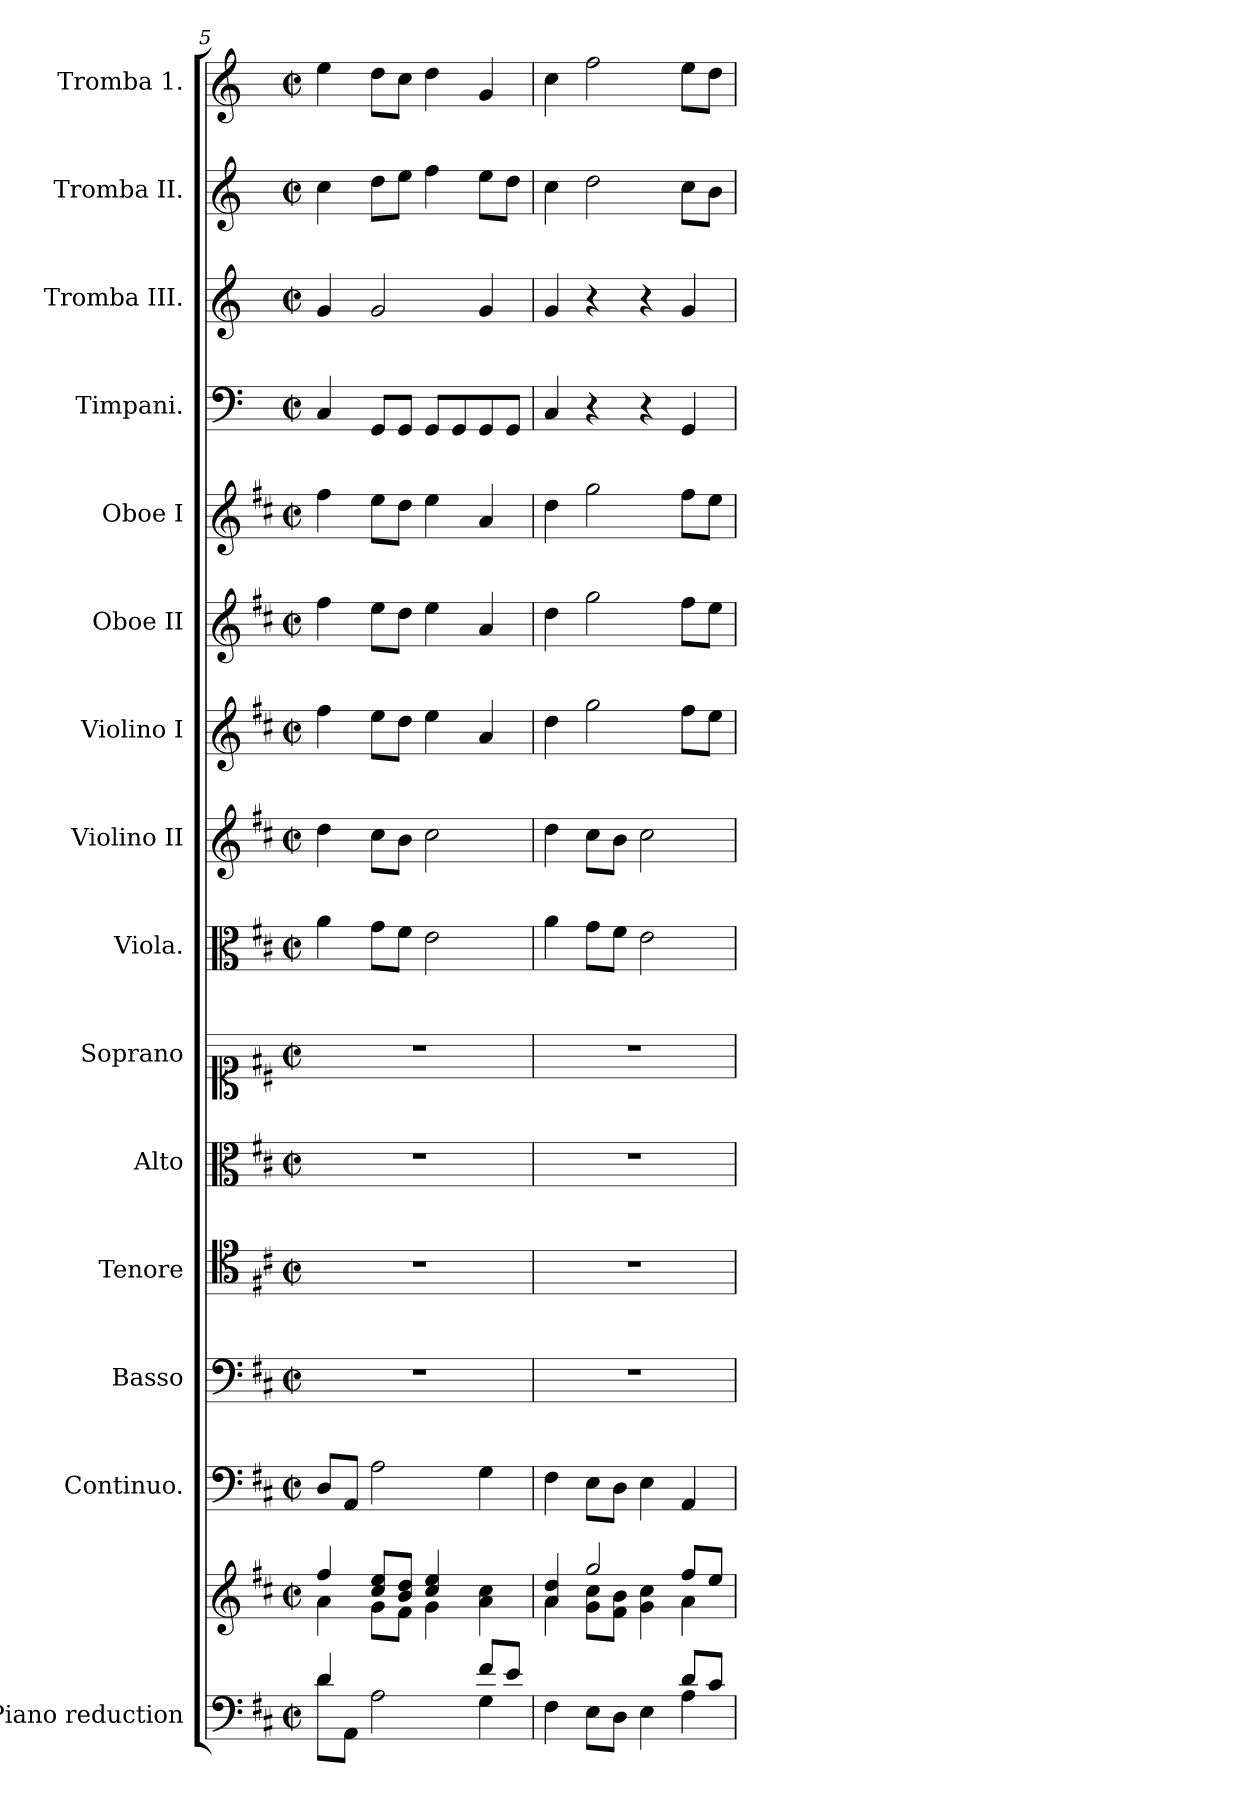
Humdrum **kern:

**kern	**kern	**kern	**kern	**kern	**kern	**kern	**kern	**kern	**kern	**kern	**kern	**kern	**kern	**kern	**kern
*part15	*part15	*part14	*part13	*part12	*part11	*part10	*part9	*part8	*part7	*part6	*part5	*part4	*part3	*part2	*part1
*staff16	*staff15	*staff14	*staff13	*staff12	*staff11	*staff10	*staff9	*staff8	*staff7	*staff6	*staff5	*staff4	*staff3	*staff2	*staff1
*I"Piano reduction	*	*I"Continuo.	*I"Basso	*I"Tenore	*I"Alto	*I"Soprano	*I"Viola.	*I"Violino II	*I"Violino I	*I"Oboe II	*I"Oboe I	*I"Timpani.	*I"Tromba III.	*I"Tromba II.	*I"Tromba 1.
*I'Pno	*	*	*	*	*	*	*I'Vla	*	*I'Vln	*I'Ob	*I'Ob	*I'Timp	*	*	*
*clefF4	*clefG2	*clefF4	*clefF4	*clefC4	*clefC3	*clefC1	*clefC3	*clefG2	*clefG2	*clefG2	*clefG2	*clefF4	*clefG2	*clefG2	*clefG2
*	*	*	*	*	*	*	*	*	*	*	*	*ITrd-1c-2	*ITrd-1c-2	*ITrd-1c-2	*ITrd-1c-2
*k[f#c#]	*k[f#c#]	*k[f#c#]	*k[f#c#]	*k[f#c#]	*k[f#c#]	*k[f#c#]	*k[f#c#]	*k[f#c#]	*k[f#c#]	*k[f#c#]	*k[f#c#]	*k[f#c#]	*k[f#c#]	*k[f#c#]	*k[f#c#]
*M2/2	*M2/2	*M2/2	*M2/2	*M2/2	*M2/2	*M2/2	*M2/2	*M2/2	*M2/2	*M2/2	*M2/2	*M2/2	*M2/2	*M2/2	*M2/2
*met(c|)	*met(c|)	*met(c|)	*met(c|)	*met(c|)	*met(c|)	*met(c|)	*met(c|)	*met(c|)	*met(c|)	*met(c|)	*met(c|)	*met(c|)	*met(c|)	*met(c|)	*met(c|)
=5	=5	=5	=5	=5	=5	=5	=5	=5	=5	=5	=5	=5	=5	=5	=5
*^	*^	*	*	*	*	*	*	*	*	*	*	*	*	*	*
4d/	8d\L	4ff#/	4a\	8D/L	1r	1r	1r	1r	4a\	4dd\	4ff#\	4ff#\	4ff#\	4D/	4a/	4dd\	4ff#\
.	8AA\J	.	.	8AA/J	.	.	.	.	.	.	.	.	.	.	.	.	.
2ryy	2A\	8cc#/ 8ee/L	8g\L	2A\	.	.	.	.	8g\L	8cc#\L	8ee\L	8ee\L	8ee\L	8AA/L	2a/	8ee\L	8ee\L
.	.	8b/ 8dd/J	8f#\J	.	.	.	.	.	8f#\J	8b\J	8dd\J	8dd\J	8dd\J	8AA/J	.	8ff#\J	8dd\J
.	.	4cc#/ 4ee/	4g\	.	.	.	.	.	2e\	2cc#\	4ee\	4ee\	4ee\	8AA/L	.	4gg\	4ee\
.	.	.	.	.	.	.	.	.	.	.	.	.	.	8AA/	.	.	.
8f#/L	4G\	4a\ 4cc#\	4ryy	4G\	.	.	.	.	.	.	4a/	4a/	4a/	8AA/	4a/	8ff#\L	4a/
8e/J	.	.	.	.	.	.	.	.	.	.	.	.	.	8AA/J	.	8ee\J	.
!!LO:PB:g=z
=6	=6	=6	=6	=6	=6	=6	=6	=6	=6	=6	=6	=6	=6	=6	=6	=6	=6
2ryy	4F#\	4a/ 4dd/	4a\	4F#\	1r	1r	1r	1r	4a\	4dd\	4dd\	4dd\	4dd\	4D/	4a/	4dd\	4dd\
.	8E\L	2gg/	8g\ 8cc#\L	8E\L	.	.	.	.	8g\L	8cc#\L	2gg\	2gg\	2gg\	4r	4r	2ee\	2gg\
.	8D\J	.	8f#\ 8b\J	8D\J	.	.	.	.	8f#\J	8b\J	.	.	.	.	.	.	.
4ryy	4E\	.	4g\ 4cc#\	4E\	.	.	.	.	2e\	2cc#\	.	.	.	4r	4r	.	.
8d/L	4A\	8ff#/L	4a\	4AA/	.	.	.	.	.	.	8ff#\L	8ff#\L	8ff#\L	4AA/	4a/	8dd\L	8ff#\L
8c#/J	.	8ee/J	.	.	.	.	.	.	.	.	8ee\J	8ee\J	8ee\J	.	.	8cc#\J	8ee\J
*v	*v	*	*	*	*	*	*	*	*	*	*	*	*	*	*	*	*
*	*v	*v	*	*	*	*	*	*	*	*	*	*	*	*	*	*
=	=	=	=	=	=	=	=	=	=	=	=	=	=	=	=
*-	*-	*-	*-	*-	*-	*-	*-	*-	*-	*-	*-	*-	*-	*-	*-
